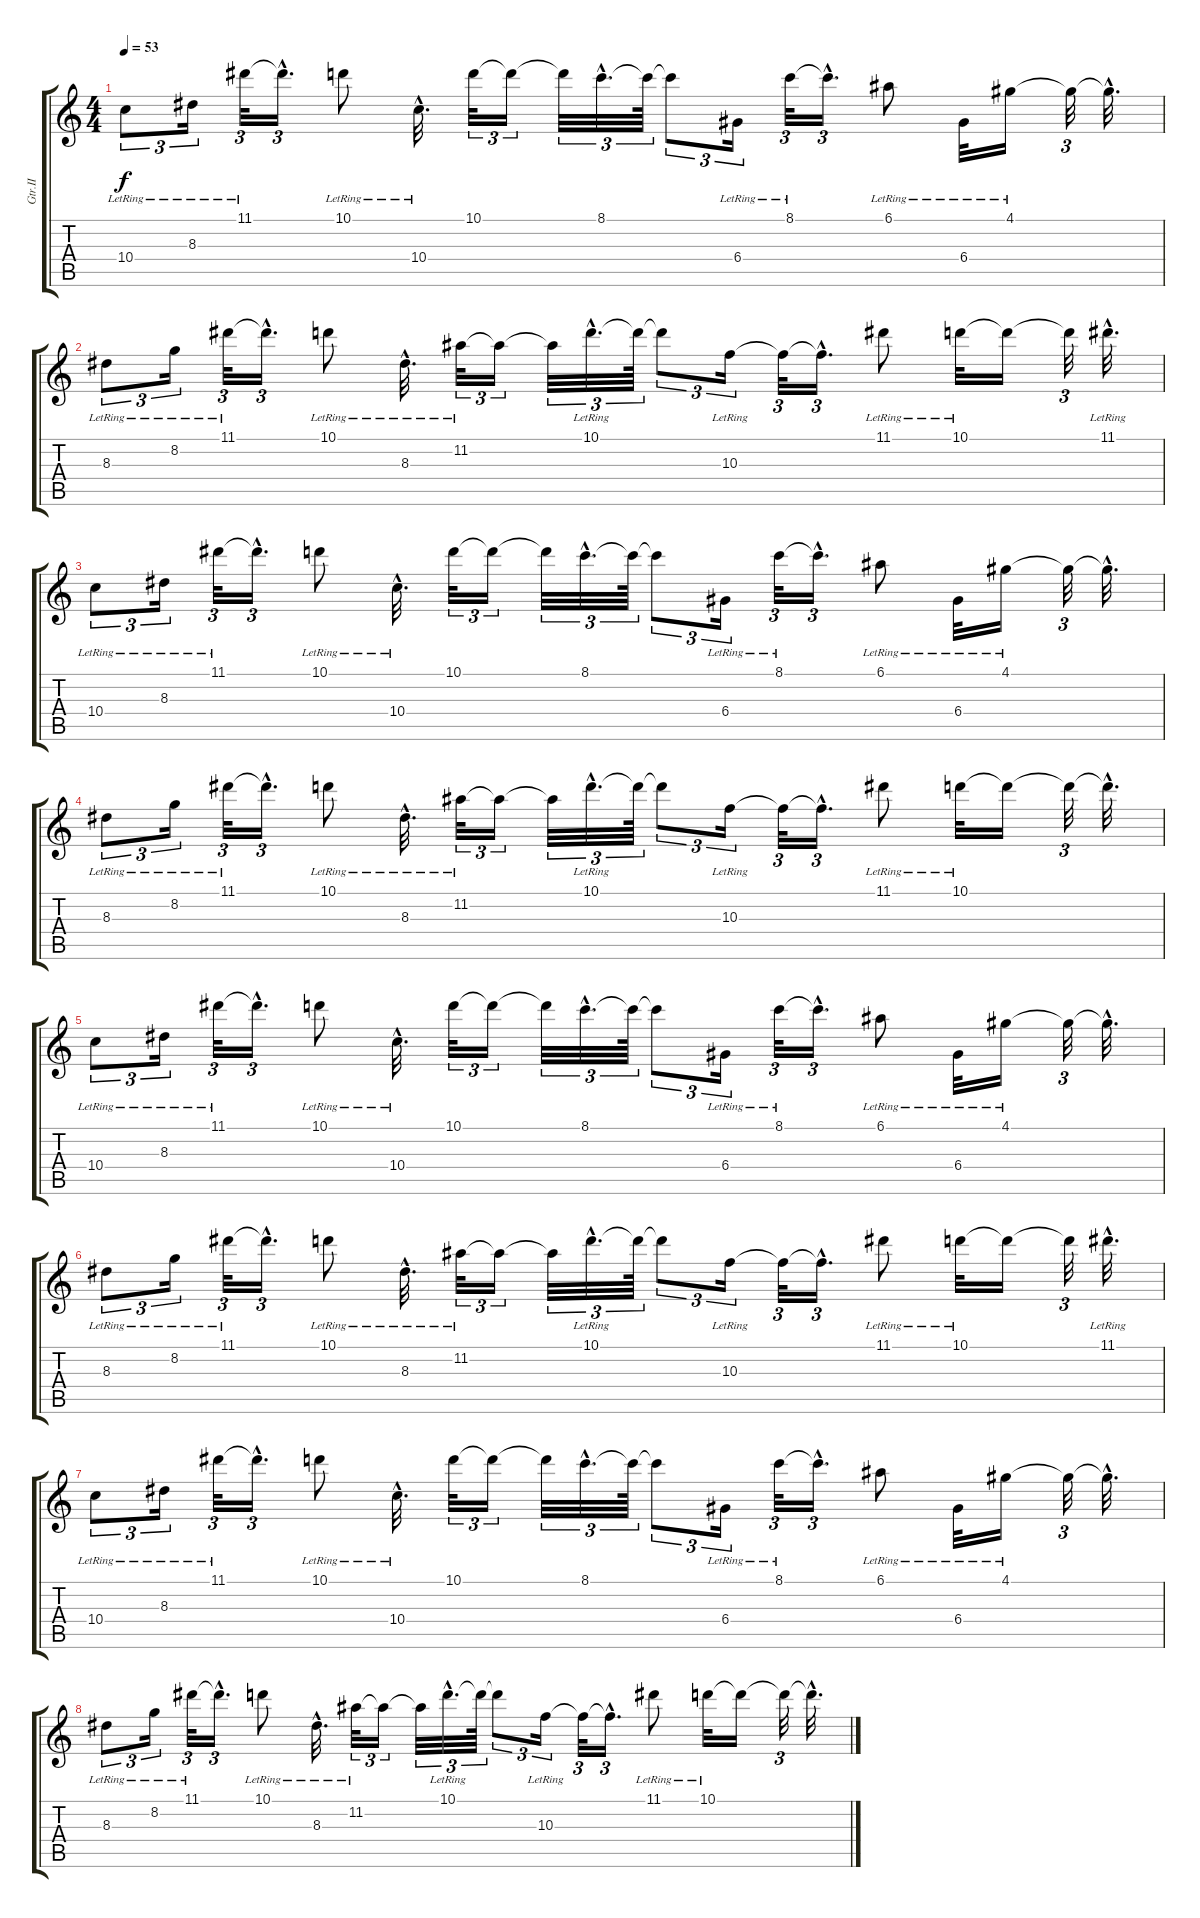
\track ("Gtr.II" "Gtr.II") {instrument electricguitarjazz}
\staff {score tabs}
\tuning (E4 B3 G3 D3 A2 E2) {hide}
\ts (4 4)
\tempo 53
\clef g2
\ks c
10.4{lr}.8{tu (3 2) dy f} 8.3{lr}.16{tu (3 2)} 11.1{lr}.32{tu (3 2)} 11.1{hac t}.16{d tu (3 2)} 10.1{lr}.8 10.4{hac lr}.32{d} 10.1.32{tu (3 2)} 10.1{t}.16{tu (3 2)} 10.1{t}.32{tu (3 2)} 8.1{hac}.32{d tu (3 2)} 8.1{t}.64{tu (3 2)} 8.1{t}.8{tu (3 2)} 6.4{lr}.16{tu (3 2)} 8.1{lr}.32{tu (3 2)} 8.1{hac t}.16{d tu (3 2)} 6.1{lr}.8 6.4{lr}.32 4.1{lr}.16 4.1{t}.32{tu (3 2)} 4.1{hac t}.32{d} |
8.3{lr}.8{tu (3 2)} 8.2{lr}.16{tu (3 2)} 11.1{lr}.32{tu (3 2)} 11.1{hac t}.16{d tu (3 2)} 10.1{lr}.8 8.3{hac lr}.32{d} 11.2{lr}.32{tu (3 2)} 11.2{t}.16{tu (3 2)} 11.2{t}.32{tu (3 2)} 10.1{hac lr}.32{d tu (3 2)} 10.1{t}.64{tu (3 2)} 10.1{t}.8{tu (3 2)} 10.3{lr}.16{tu (3 2)} 10.3{t}.32{tu (3 2)} 10.3{hac t}.16{d tu (3 2)} 11.1{lr}.8 10.1{lr}.32 10.1{t}.16 10.1{t}.32{tu (3 2)} 11.1{hac lr}.32{d} |
10.4{lr}.8{tu (3 2)} 8.3{lr}.16{tu (3 2)} 11.1{lr}.32{tu (3 2)} 11.1{hac t}.16{d tu (3 2)} 10.1{lr}.8 10.4{hac lr}.32{d} 10.1.32{tu (3 2)} 10.1{t}.16{tu (3 2)} 10.1{t}.32{tu (3 2)} 8.1{hac}.32{d tu (3 2)} 8.1{t}.64{tu (3 2)} 8.1{t}.8{tu (3 2)} 6.4{lr}.16{tu (3 2)} 8.1{lr}.32{tu (3 2)} 8.1{hac t}.16{d tu (3 2)} 6.1{lr}.8 6.4{lr}.32 4.1{lr}.16 4.1{t}.32{tu (3 2)} 4.1{hac t}.32{d} |
8.3{lr}.8{tu (3 2)} 8.2{lr}.16{tu (3 2)} 11.1{lr}.32{tu (3 2)} 11.1{hac t}.16{d tu (3 2)} 10.1{lr}.8 8.3{hac lr}.32{d} 11.2{lr}.32{tu (3 2)} 11.2{t}.16{tu (3 2)} 11.2{t}.32{tu (3 2)} 10.1{hac lr}.32{d tu (3 2)} 10.1{t}.64{tu (3 2)} 10.1{t}.8{tu (3 2)} 10.3{lr}.16{tu (3 2)} 10.3{t}.32{tu (3 2)} 10.3{hac t}.16{d tu (3 2)} 11.1{lr}.8 10.1{lr}.32 10.1{t}.16 10.1{t}.32{tu (3 2)} 10.1{hac t}.32{d} |
10.4{lr}.8{tu (3 2)} 8.3{lr}.16{tu (3 2)} 11.1{lr}.32{tu (3 2)} 11.1{hac t}.16{d tu (3 2)} 10.1{lr}.8 10.4{hac lr}.32{d} 10.1.32{tu (3 2)} 10.1{t}.16{tu (3 2)} 10.1{t}.32{tu (3 2)} 8.1{hac}.32{d tu (3 2)} 8.1{t}.64{tu (3 2)} 8.1{t}.8{tu (3 2)} 6.4{lr}.16{tu (3 2)} 8.1{lr}.32{tu (3 2)} 8.1{hac t}.16{d tu (3 2)} 6.1{lr}.8 6.4{lr}.32 4.1{lr}.16 4.1{t}.32{tu (3 2)} 4.1{hac t}.32{d} |
8.3{lr}.8{tu (3 2)} 8.2{lr}.16{tu (3 2)} 11.1{lr}.32{tu (3 2)} 11.1{hac t}.16{d tu (3 2)} 10.1{lr}.8 8.3{hac lr}.32{d} 11.2{lr}.32{tu (3 2)} 11.2{t}.16{tu (3 2)} 11.2{t}.32{tu (3 2)} 10.1{hac lr}.32{d tu (3 2)} 10.1{t}.64{tu (3 2)} 10.1{t}.8{tu (3 2)} 10.3{lr}.16{tu (3 2)} 10.3{t}.32{tu (3 2)} 10.3{hac t}.16{d tu (3 2)} 11.1{lr}.8 10.1{lr}.32 10.1{t}.16 10.1{t}.32{tu (3 2)} 11.1{hac lr}.32{d} |
10.4{lr}.8{tu (3 2)} 8.3{lr}.16{tu (3 2)} 11.1{lr}.32{tu (3 2)} 11.1{hac t}.16{d tu (3 2)} 10.1{lr}.8 10.4{hac lr}.32{d} 10.1.32{tu (3 2)} 10.1{t}.16{tu (3 2)} 10.1{t}.32{tu (3 2)} 8.1{hac}.32{d tu (3 2)} 8.1{t}.64{tu (3 2)} 8.1{t}.8{tu (3 2)} 6.4{lr}.16{tu (3 2)} 8.1{lr}.32{tu (3 2)} 8.1{hac t}.16{d tu (3 2)} 6.1{lr}.8 6.4{lr}.32 4.1{lr}.16 4.1{t}.32{tu (3 2)} 4.1{hac t}.32{d} |
8.3{lr}.8{tu (3 2)} 8.2{lr}.16{tu (3 2)} 11.1{lr}.32{tu (3 2)} 11.1{hac t}.16{d tu (3 2)} 10.1{lr}.8 8.3{hac lr}.32{d} 11.2{lr}.32{tu (3 2)} 11.2{t}.16{tu (3 2)} 11.2{t}.32{tu (3 2)} 10.1{hac lr}.32{d tu (3 2)} 10.1{t}.64{tu (3 2)} 10.1{t}.8{tu (3 2)} 10.3{lr}.16{tu (3 2)} 10.3{t}.32{tu (3 2)} 10.3{hac t}.16{d tu (3 2)} 11.1{lr}.8 10.1{lr}.32 10.1{t}.16 10.1{t}.32{tu (3 2)} 10.1{hac t}.32{d}
